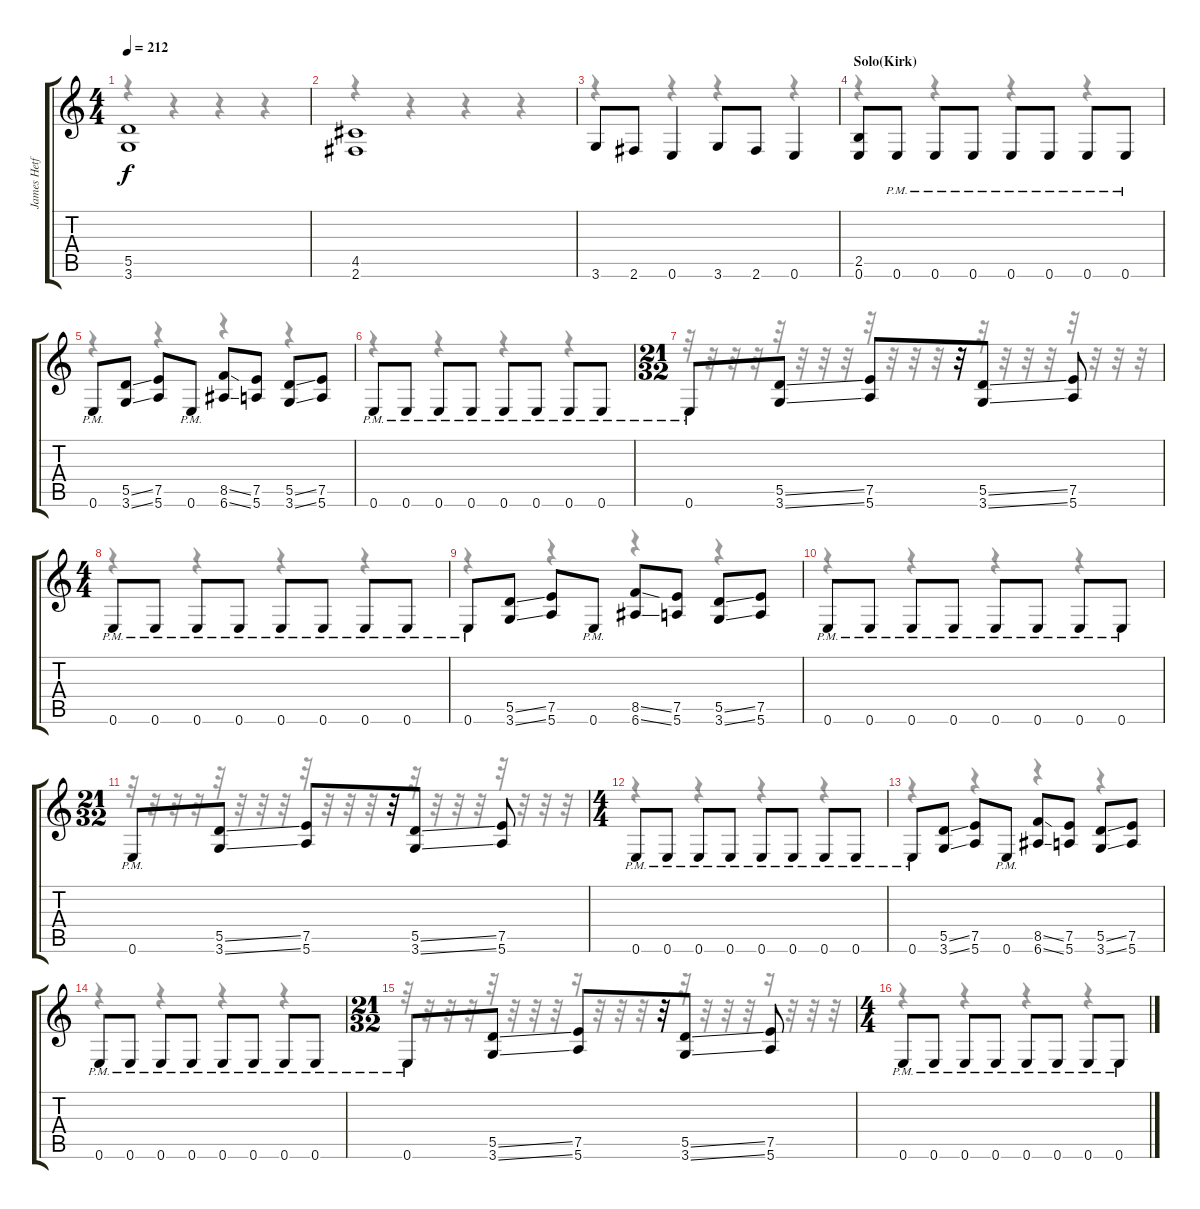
\track ("James Hetfield" "James Hetf") {instrument distortionguitar}
\staff {score tabs}
\tuning (E4 B3 G3 D3 A2 E2) {hide}
\voice
\ts (4 4)
\tempo 212
\clef g2
\ks c
(5.5{t} 3.6{t}).1{dy f} |
(4.5 2.6).1 |
3.6.8 2.6.8 0.6.4 3.6.8 2.6.8 0.6.4 |
\section ("" "Solo(Kirk)")
(2.5 0.6).8 0.6{pm}.8 0.6{pm}.8 0.6{pm}.8 0.6{pm}.8 0.6{pm}.8 0.6{pm}.8 0.6{pm}.8 |
0.6{pm}.8 (5.5{ss} 3.6{ss}).8 (7.5 5.6).8 0.6{pm}.8 (8.5{ss} 6.6{ss}).8 (7.5 5.6).8 (5.5{ss} 3.6{ss}).8 (7.5 5.6).8 |
0.6{pm}.8 0.6{pm}.8 0.6{pm}.8 0.6{pm}.8 0.6{pm}.8 0.6{pm}.8 0.6{pm}.8 0.6{pm}.8 |
\ts (21 32)
0.6{pm}.8 (5.5{ss} 3.6{ss}).8 (7.5 5.6).8 r.32 (5.5{ss} 3.6{ss}).8 (7.5 5.6).8 |
\ts (4 4)
0.6{pm}.8 0.6{pm}.8 0.6{pm}.8 0.6{pm}.8 0.6{pm}.8 0.6{pm}.8 0.6{pm}.8 0.6{pm}.8 |
0.6{pm}.8 (5.5{ss} 3.6{ss}).8 (7.5 5.6).8 0.6{pm}.8 (8.5{ss} 6.6{ss}).8 (7.5 5.6).8 (5.5{ss} 3.6{ss}).8 (7.5 5.6).8 |
0.6{pm}.8 0.6{pm}.8 0.6{pm}.8 0.6{pm}.8 0.6{pm}.8 0.6{pm}.8 0.6{pm}.8 0.6{pm}.8 |
\ts (21 32)
0.6{pm}.8 (5.5{ss} 3.6{ss}).8 (7.5 5.6).8 r.32 (5.5{ss} 3.6{ss}).8 (7.5 5.6).8 |
\ts (4 4)
0.6{pm}.8 0.6{pm}.8 0.6{pm}.8 0.6{pm}.8 0.6{pm}.8 0.6{pm}.8 0.6{pm}.8 0.6{pm}.8 |
0.6{pm}.8 (5.5{ss} 3.6{ss}).8 (7.5 5.6).8 0.6{pm}.8 (8.5{ss} 6.6{ss}).8 (7.5 5.6).8 (5.5{ss} 3.6{ss}).8 (7.5 5.6).8 |
0.6{pm}.8 0.6{pm}.8 0.6{pm}.8 0.6{pm}.8 0.6{pm}.8 0.6{pm}.8 0.6{pm}.8 0.6{pm}.8 |
\ts (21 32)
0.6{pm}.8 (5.5{ss} 3.6{ss}).8 (7.5 5.6).8 r.32 (5.5{ss} 3.6{ss}).8 (7.5 5.6).8 |
\ts (4 4)
0.6{pm}.8 0.6{pm}.8 0.6{pm}.8 0.6{pm}.8 0.6{pm}.8 0.6{pm}.8 0.6{pm}.8 0.6{pm}.8
\voice
\clef g2
\ottava regular
\simile none
\ks c
r.4{dy f} r.4 r.4 r.4 |
r.4 r.4 r.4 r.4 |
r.4 r.4 r.4 r.4 |
r.4 r.4 r.4 r.4 |
r.4 r.4 r.4 r.4 |
r.4 r.4 r.4 r.4 |
r.32 r.32 r.32 r.32 r.32 r.32 r.32 r.32 r.32 r.32 r.32 r.32 r.32 r.32 r.32 r.32 r.32 r.32 r.32 r.32 r.32 |
r.4 r.4 r.4 r.4 |
r.4 r.4 r.4 r.4 |
r.4 r.4 r.4 r.4 |
r.32 r.32 r.32 r.32 r.32 r.32 r.32 r.32 r.32 r.32 r.32 r.32 r.32 r.32 r.32 r.32 r.32 r.32 r.32 r.32 r.32 |
r.4 r.4 r.4 r.4 |
r.4 r.4 r.4 r.4 |
r.4 r.4 r.4 r.4 |
r.32 r.32 r.32 r.32 r.32 r.32 r.32 r.32 r.32 r.32 r.32 r.32 r.32 r.32 r.32 r.32 r.32 r.32 r.32 r.32 r.32 |
r.4 r.4 r.4 r.4
